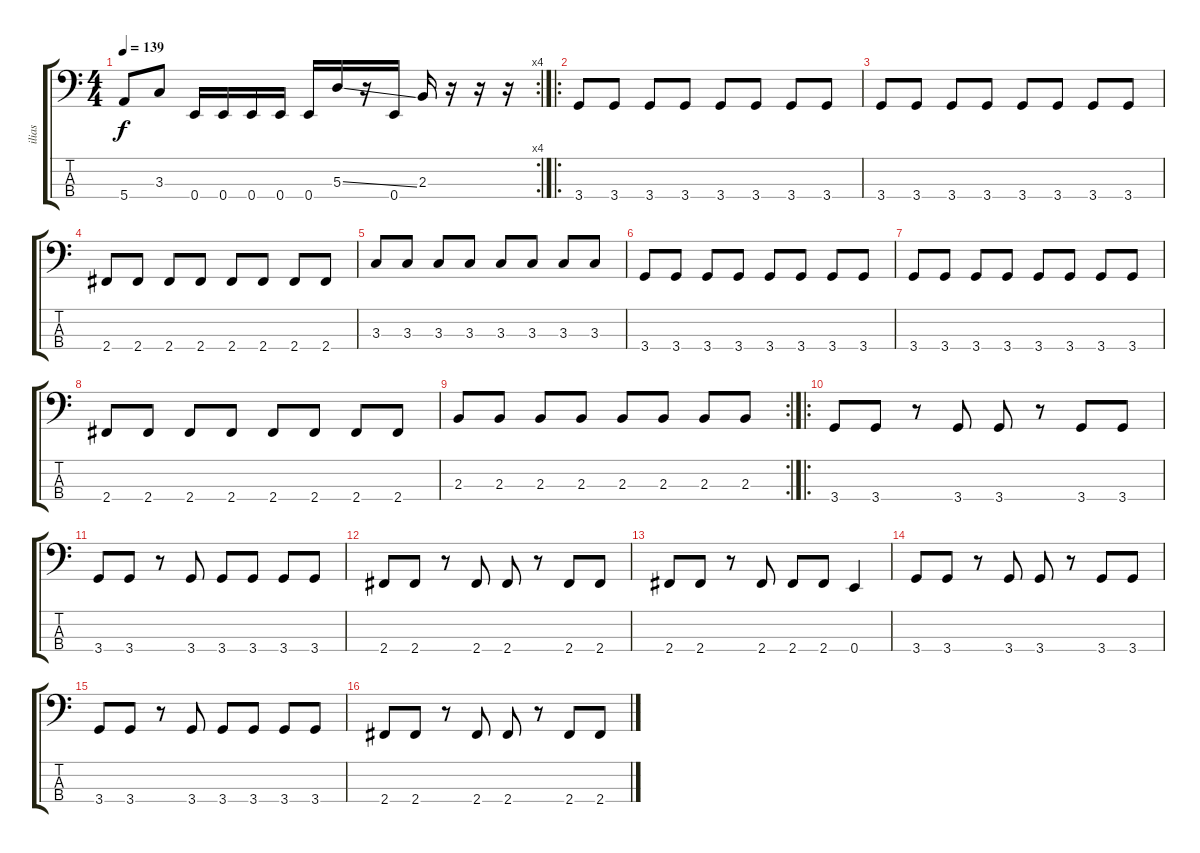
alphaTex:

\track ("ilias" "ilias") {instrument electricbasspick}
\staff {score tabs}
\tuning (G2 D2 A1 E1) {hide}
\rc 4
\ts (4 4)
\tempo 139
\clef f4
\ks c
5.4.8{dy f} 3.3.8 0.4.16 0.4.16 0.4.16 0.4.16 0.4.16 5.3{ss}.16 r.16 0.4.16 2.3.16 r.16 r.16 r.16 |
\ro
3.4.8 3.4.8 3.4.8 3.4.8 3.4.8 3.4.8 3.4.8 3.4.8 |
3.4.8 3.4.8 3.4.8 3.4.8 3.4.8 3.4.8 3.4.8 3.4.8 |
2.4.8 2.4.8 2.4.8 2.4.8 2.4.8 2.4.8 2.4.8 2.4.8 |
3.3.8 3.3.8 3.3.8 3.3.8 3.3.8 3.3.8 3.3.8 3.3.8 |
3.4.8 3.4.8 3.4.8 3.4.8 3.4.8 3.4.8 3.4.8 3.4.8 |
3.4.8 3.4.8 3.4.8 3.4.8 3.4.8 3.4.8 3.4.8 3.4.8 |
2.4.8 2.4.8 2.4.8 2.4.8 2.4.8 2.4.8 2.4.8 2.4.8 |
\rc 2
2.3.8 2.3.8 2.3.8 2.3.8 2.3.8 2.3.8 2.3.8 2.3.8 |
\ro
3.4.8 3.4.8 r.8 3.4.8 3.4.8 r.8 3.4.8 3.4.8 |
3.4.8 3.4.8 r.8 3.4.8 3.4.8 3.4.8 3.4.8 3.4.8 |
2.4.8 2.4.8 r.8 2.4.8 2.4.8 r.8 2.4.8 2.4.8 |
2.4.8 2.4.8 r.8 2.4.8 2.4.8 2.4.8 0.4.4 |
3.4.8 3.4.8 r.8 3.4.8 3.4.8 r.8 3.4.8 3.4.8 |
3.4.8 3.4.8 r.8 3.4.8 3.4.8 3.4.8 3.4.8 3.4.8 |
2.4.8 2.4.8 r.8 2.4.8 2.4.8 r.8 2.4.8 2.4.8
